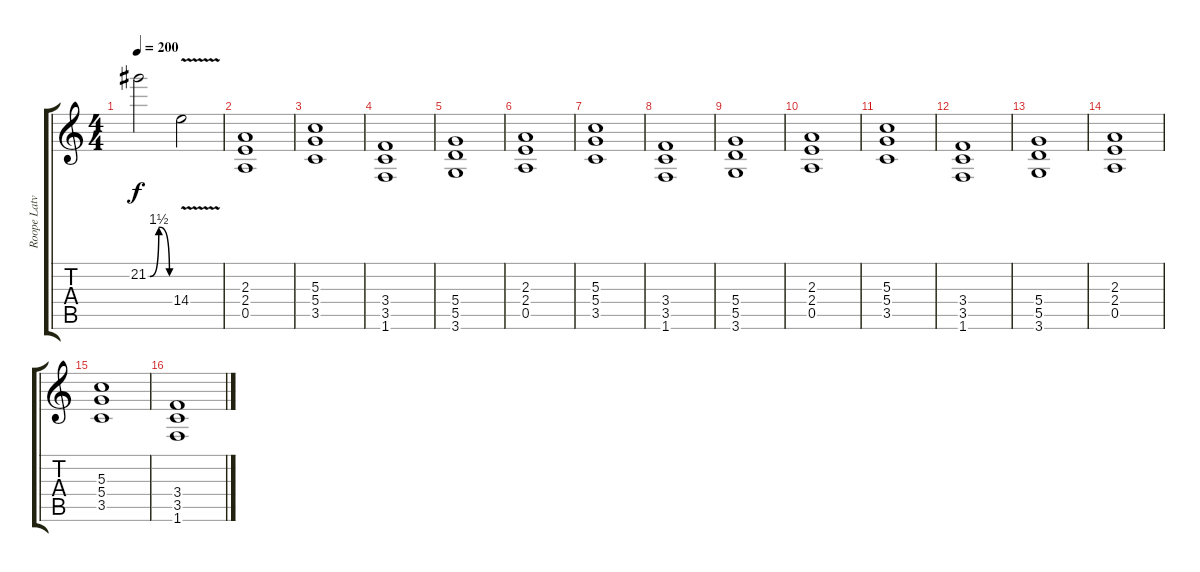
\track ("Roope Latvala" "Roope Latv") {instrument distortionguitar}
\staff {score tabs}
\tuning (E4 B3 G3 D3 A2 E2) {hide}
\ts (4 4)
\tempo 200
\clef g2
\ks c
21.2{be (custom 0 0 5 0 30 6 60 0)}.2{dy f} 14.4{v}.2 |
(2.3 2.4 0.5).1 |
(5.3 5.4 3.5).1 |
(3.4 3.5 1.6).1 |
(5.4 5.5 3.6).1 |
(2.3 2.4 0.5).1 |
(5.3 5.4 3.5).1 |
(3.4 3.5 1.6).1 |
(5.4 5.5 3.6).1 |
(2.3 2.4 0.5).1 |
(5.3 5.4 3.5).1 |
(3.4 3.5 1.6).1 |
(5.4 5.5 3.6).1 |
(2.3 2.4 0.5).1 |
(5.3 5.4 3.5).1 |
(3.4 3.5 1.6).1
